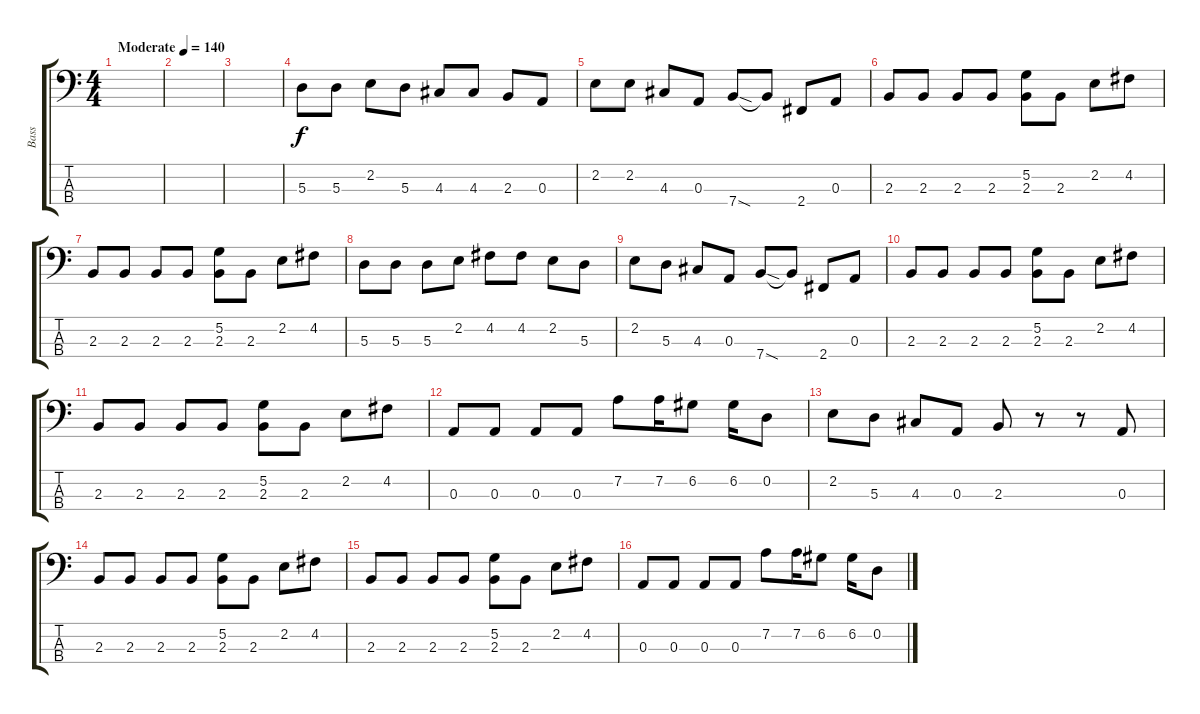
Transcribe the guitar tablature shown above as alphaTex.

\track ("Bass" "Bass") {instrument electricbasspick}
\staff {score tabs}
\tuning (G2 D2 A1 E1) {hide}
\ts (4 4)
\tempo (140 "Moderate")
\clef f4
\ks c
|
|
|
5.3.8 5.3.8 2.2.8 5.3.8 4.3.8 4.3.8 2.3.8 0.3.8 |
2.2.8 2.2.8 4.3.8 0.3.8 7.4{sod}.8 7.4{t}.8 2.4.8 0.3.8 |
2.3.8 2.3.8 2.3.8 2.3.8 (5.2 2.3).8 2.3.8 2.2.8 4.2.8 |
2.3.8 2.3.8 2.3.8 2.3.8 (5.2 2.3).8 2.3.8 2.2.8 4.2.8 |
5.3.8 5.3.8 5.3.8 2.2.8 4.2.8 4.2.8 2.2.8 5.3.8 |
2.2.8 5.3.8 4.3.8 0.3.8 7.4{sod}.8 7.4{t}.8 2.4.8 0.3.8 |
2.3.8 2.3.8 2.3.8 2.3.8 (5.2 2.3).8 2.3.8 2.2.8 4.2.8 |
2.3.8 2.3.8 2.3.8 2.3.8 (5.2 2.3).8 2.3.8 2.2.8 4.2.8 |
0.3.8 0.3.8 0.3.8 0.3.8 7.2.8 7.2.16 6.2.8 6.2.16 0.2.8 |
2.2.8 5.3.8 4.3.8 0.3.8 2.3.8 r.8 r.8 0.3.8 |
2.3.8 2.3.8 2.3.8 2.3.8 (5.2 2.3).8 2.3.8 2.2.8 4.2.8 |
2.3.8 2.3.8 2.3.8 2.3.8 (5.2 2.3).8 2.3.8 2.2.8 4.2.8 |
0.3.8 0.3.8 0.3.8 0.3.8 7.2.8 7.2.16 6.2.8 6.2.16 0.2.8
